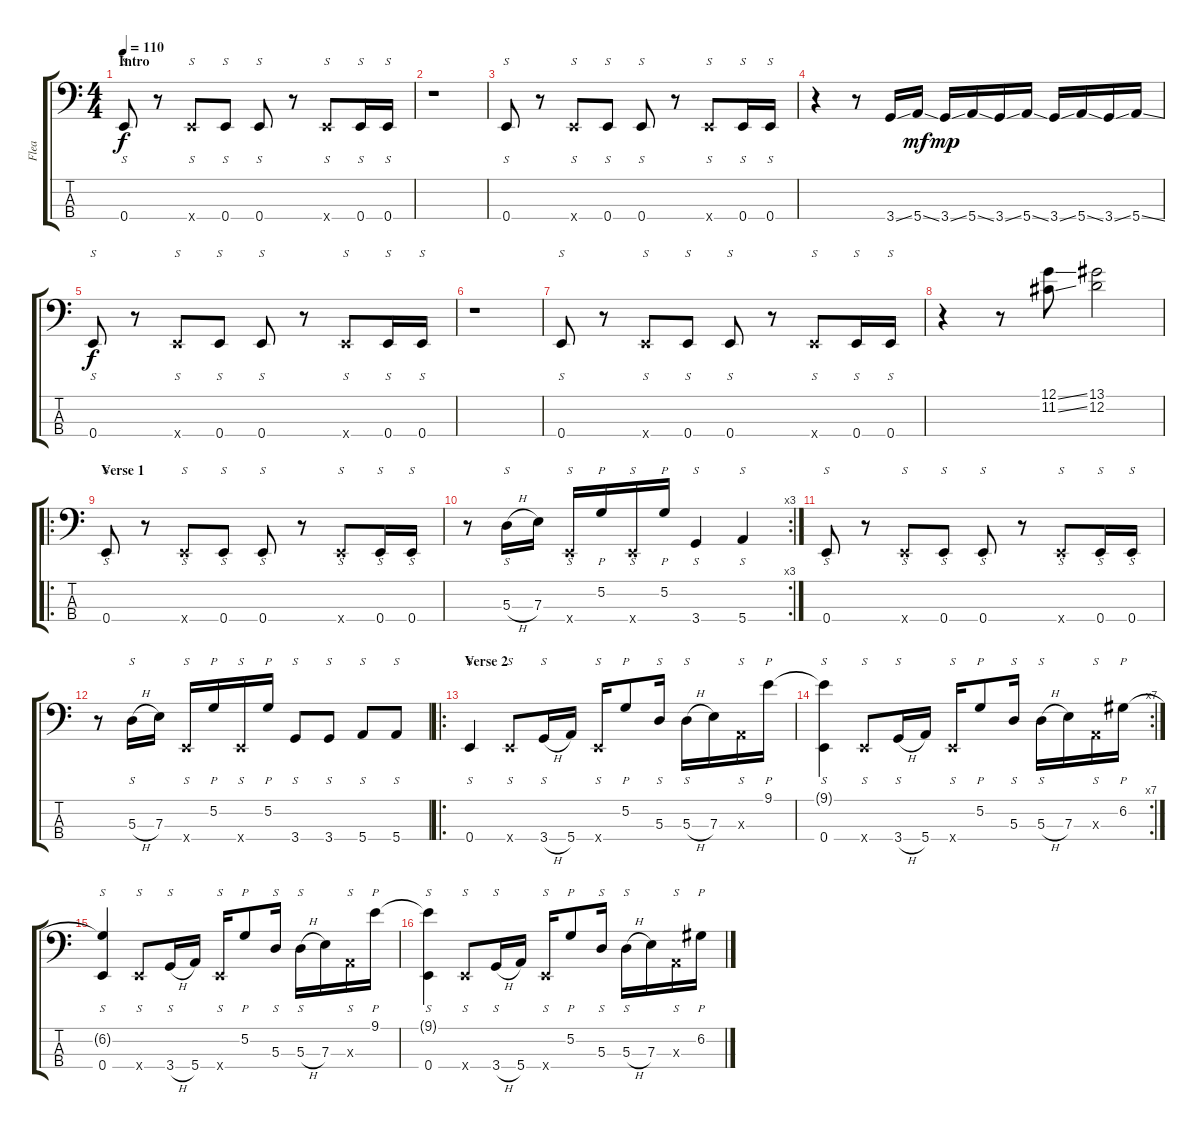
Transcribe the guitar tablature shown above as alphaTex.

\track ("Flea" "Flea") {instrument slapbass1}
\staff {score tabs}
\tuning (G2 D2 A1 E1) {hide}
\ts (4 4)
\section ("" "Intro")
\tempo 110
\clef f4
\ks c
0.4.8{s dy f instrument slapbass1} r.8 0.4{x}.8{s} 0.4.8{s} 0.4.8{s} r.8 0.4{x}.8{s} 0.4.16{s} 0.4.16{s} |
r.1 |
0.4.8{s} r.8 0.4{x}.8{s} 0.4.8{s} 0.4.8{s} r.8 0.4{x}.8{s} 0.4.16{s} 0.4.16{s} |
r.4 r.8 3.4{ss}.16 5.4{ss}.16{dy mf} 3.4{ss}.16{dy mp} 5.4{ss}.16 3.4{ss}.16 5.4{ss}.16 3.4{ss}.16 5.4{ss}.16 3.4{ss}.16 5.4{ss}.16 |
0.4.8{s dy f} r.8 0.4{x}.8{s} 0.4.8{s} 0.4.8{s} r.8 0.4{x}.8{s} 0.4.16{s} 0.4.16{s} |
r.1 |
0.4.8{s} r.8 0.4{x}.8{s} 0.4.8{s} 0.4.8{s} r.8 0.4{x}.8{s} 0.4.16{s} 0.4.16{s} |
r.4 r.8 (12.1{ss} 11.2{ss}).8 (13.1 12.2).2 |
\ro
\section ("" "Verse 1")
0.4.8{s} r.8 0.4{x}.8{s} 0.4.8{s} 0.4.8{s} r.8 0.4{x}.8{s} 0.4.16{s} 0.4.16{s} |
\rc 3
r.8 5.3{h}.16{s} 7.3.16 0.4{x}.16{s} 5.2.16{p} 0.4{x}.16{s} 5.2.16{p} 3.4.4{s} 5.4.4{s} |
0.4.8{s} r.8 0.4{x}.8{s} 0.4.8{s} 0.4.8{s} r.8 0.4{x}.8{s} 0.4.16{s} 0.4.16{s} |
r.8 5.3{h}.16{s} 7.3.16 0.4{x}.16{s} 5.2.16{p} 0.4{x}.16{s} 5.2.16{p} 3.4.8{s} 3.4.8{s} 5.4.8{s} 5.4.8{s} |
\ro
\section ("" "Verse 2")
0.4.4{s} 0.4{x}.8{s} 3.4{h}.16{s} 5.4.16 0.4{x}.16{s} 5.2.8{p} 5.3.16{s} 5.3{h}.16{s} 7.3.16 0.3{x}.16{s} 9.1.16{p} |
\rc 7
(9.1{t} 0.4).4{s} 0.4{x}.8{s} 3.4{h}.16{s} 5.4.16 0.4{x}.16{s} 5.2.8{p} 5.3.16{s} 5.3{h}.16{s} 7.3.16 0.3{x}.16{s} 6.2.16{p} |
(6.2{t} 0.4).4{s} 0.4{x}.8{s} 3.4{h}.16{s} 5.4.16 0.4{x}.16{s} 5.2.8{p} 5.3.16{s} 5.3{h}.16{s} 7.3.16 0.3{x}.16{s} 9.1.16{p} |
(9.1{t} 0.4).4{s} 0.4{x}.8{s} 3.4{h}.16{s} 5.4.16 0.4{x}.16{s} 5.2.8{p} 5.3.16{s} 5.3{h}.16{s} 7.3.16 0.3{x}.16{s} 6.2.16{p}
